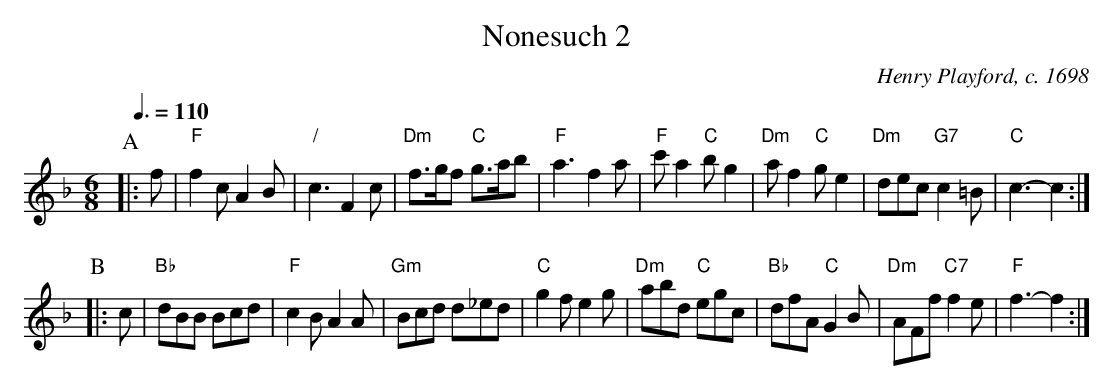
X:1
T:Nonesuch 2
C:Henry Playford, c. 1698
L:1/8
M:6/8
Q:3/8=110
K:F
P:A
|: f | "F"f2c A2B | "/"c3 F2c | "Dm"f>gf "C"g>ab | "F"a3 f2a |\
"F"c'a2 "C"bg2 | "Dm"af2 "C"ge2 | "Dm"dec "G7"c2=B | "C"c3- c2 :|
P:B
|: c | "Bb"dBB Bcd | "F"c2B A2A | "Gm"Bcd d_ed | "C"g2f e2g |\
"Dm"abd "C"egc | "Bb"dfA "C"G2B | "Dm"AFf "C7"f2e | "F"f3- f2 :|
